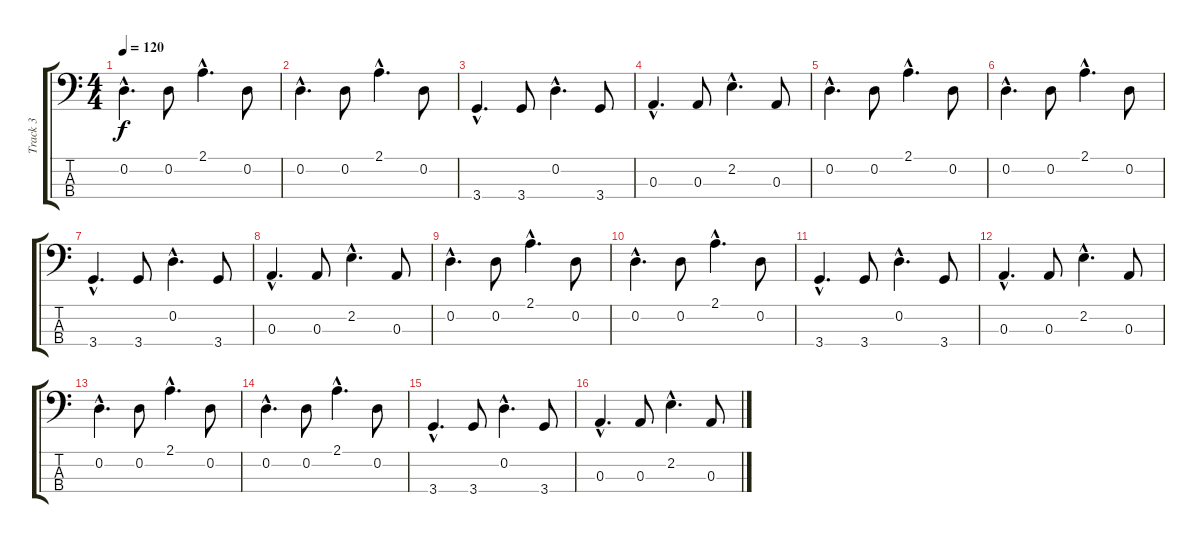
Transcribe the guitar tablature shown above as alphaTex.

\track ("Track 3" "Track 3") {instrument electricbasspick}
\staff {score tabs}
\tuning (G2 D2 A1 E1) {hide}
\ts (4 4)
\tempo 120
\clef f4
\ks c
0.2{hac}.4{d dy f instrument electricbasspick} 0.2.8 2.1{hac}.4{d} 0.2.8 |
0.2{hac}.4{d} 0.2.8 2.1{hac}.4{d} 0.2.8 |
3.4{hac}.4{d} 3.4.8 0.2{hac}.4{d} 3.4.8 |
0.3{hac}.4{d} 0.3.8 2.2{hac}.4{d} 0.3.8 |
0.2{hac}.4{d} 0.2.8 2.1{hac}.4{d} 0.2.8 |
0.2{hac}.4{d} 0.2.8 2.1{hac}.4{d} 0.2.8 |
3.4{hac}.4{d} 3.4.8 0.2{hac}.4{d} 3.4.8 |
0.3{hac}.4{d} 0.3.8 2.2{hac}.4{d} 0.3.8 |
0.2{hac}.4{d} 0.2.8 2.1{hac}.4{d} 0.2.8 |
0.2{hac}.4{d} 0.2.8 2.1{hac}.4{d} 0.2.8 |
3.4{hac}.4{d} 3.4.8 0.2{hac}.4{d} 3.4.8 |
0.3{hac}.4{d} 0.3.8 2.2{hac}.4{d} 0.3.8 |
0.2{hac}.4{d} 0.2.8 2.1{hac}.4{d} 0.2.8 |
0.2{hac}.4{d} 0.2.8 2.1{hac}.4{d} 0.2.8 |
3.4{hac}.4{d} 3.4.8 0.2{hac}.4{d} 3.4.8 |
0.3{hac}.4{d} 0.3.8 2.2{hac}.4{d} 0.3.8
